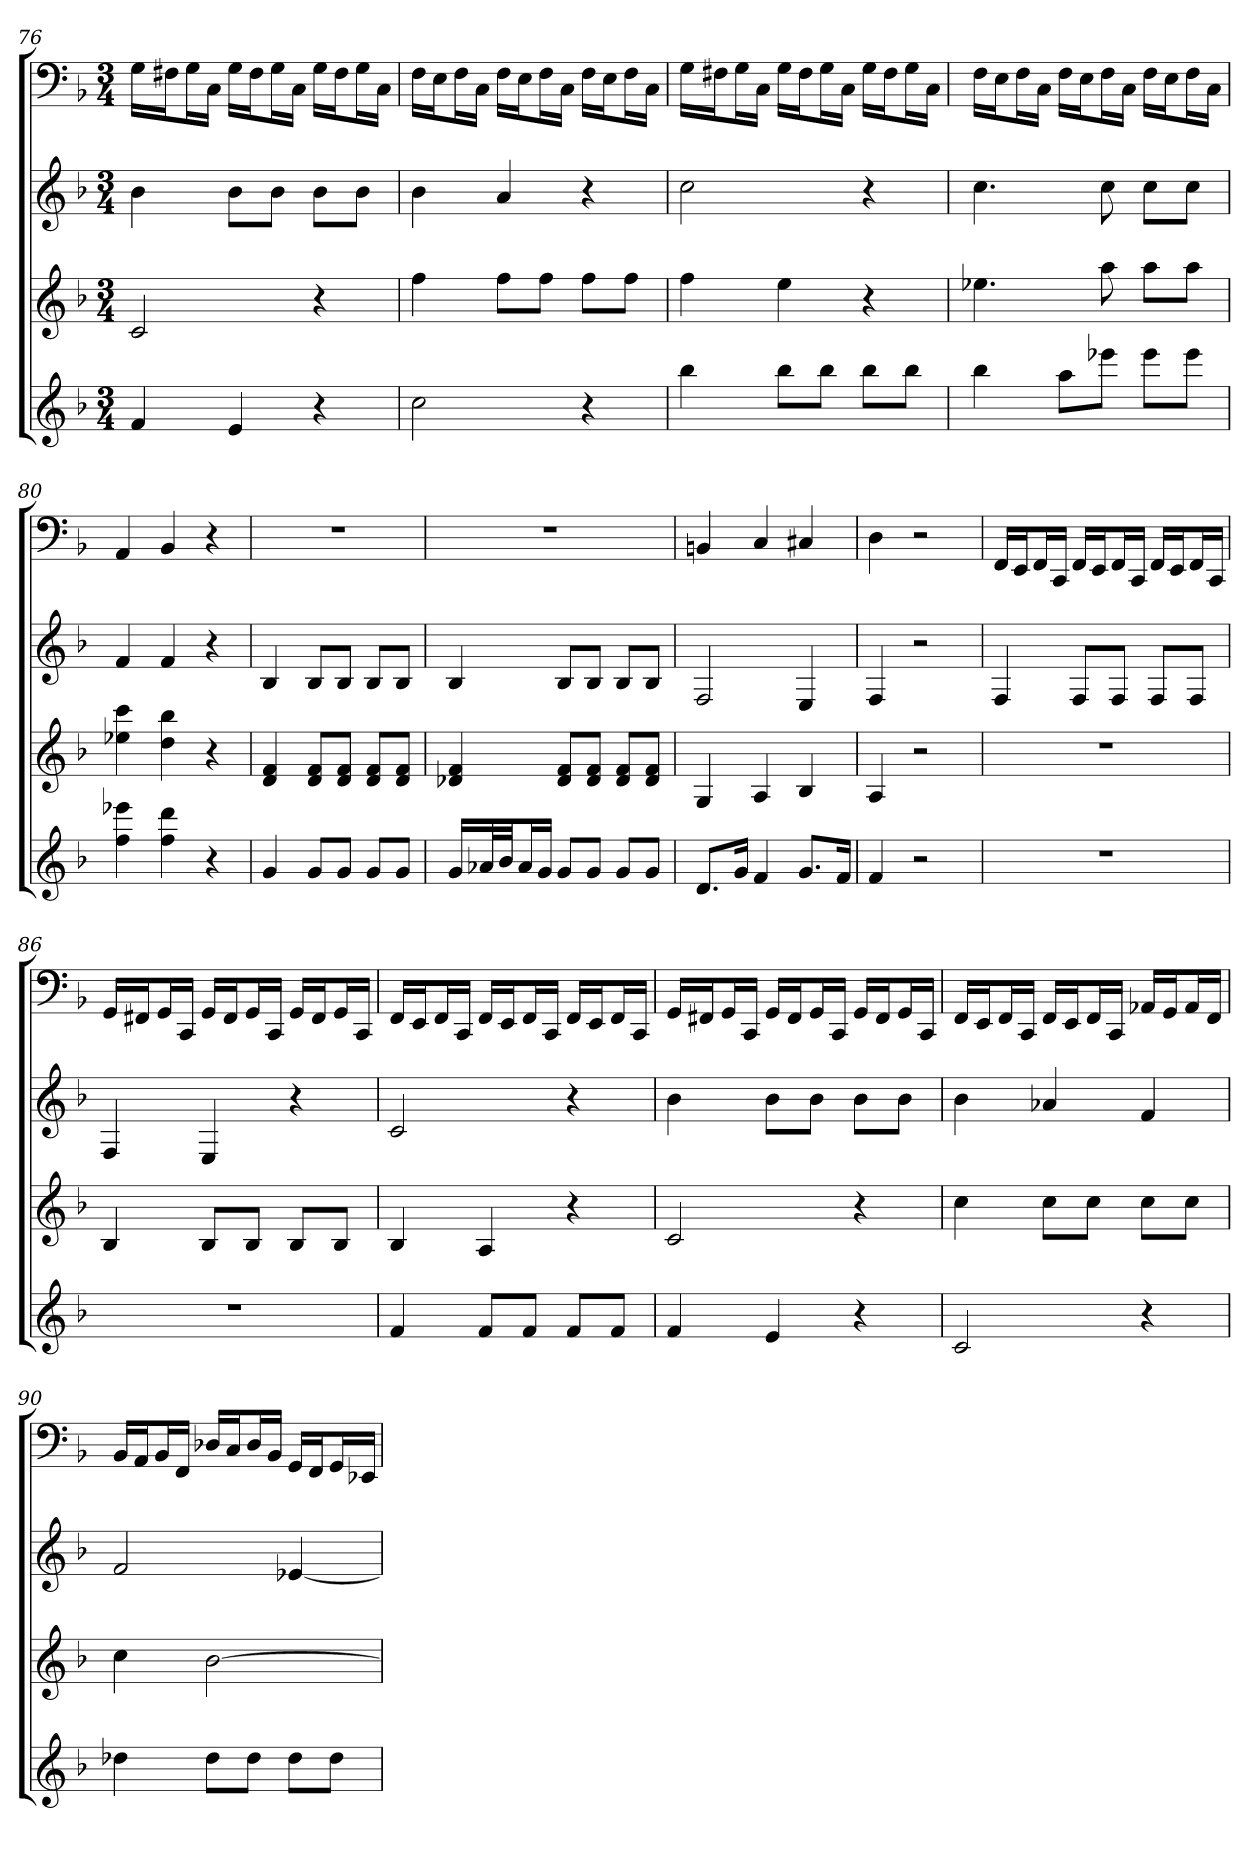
**kern	**kern	**kern	**kern
*part4	*part3	*part2	*part1
*staff4	*staff3	*staff2	*staff1
*k[b-]	*k[b-]	*k[b-]	*k[b-]
*F:	*F:	*F:	*F:
*M3/4	*M3/4	*M3/4	*M3/4
=76	=76	=76	=76
4f	2c	4b-	16GLL
.	.	.	16F#XJ
.	.	.	16GL
.	.	.	16CJJ
4e	.	8b-L	16GLL
.	.	.	16F#J
.	.	8b-J	16GL
.	.	.	16CJJ
4r	4r	8b-L	16GLL
.	.	.	16F#J
.	.	8b-J	16GL
.	.	.	16CJJ
=77	=77	=77	=77
2cc	4ff	4b-	16FLL
.	.	.	16EJ
.	.	.	16FL
.	.	.	16CJJ
.	8ffL	4a	16FLL
.	.	.	16EJ
.	8ffJ	.	16FL
.	.	.	16CJJ
4r	8ffL	4r	16FLL
.	.	.	16EJ
.	8ffJ	.	16FL
.	.	.	16CJJ
=78	=78	=78	=78
4bb-	4ff	2cc	16GLL
.	.	.	16F#XJ
.	.	.	16GL
.	.	.	16CJJ
8bb-L	4ee	.	16GLL
.	.	.	16F#J
8bb-J	.	.	16GL
.	.	.	16CJJ
8bb-L	4r	4r	16GLL
.	.	.	16F#J
8bb-J	.	.	16GL
.	.	.	16CJJ
=79	=79	=79	=79
4bb-	4.ee-X	4.cc	16FLL
.	.	.	16EJ
.	.	.	16FL
.	.	.	16CJJ
8aaL	.	.	16FLL
.	.	.	16EJ
8eee-XJ	8aa	8cc	16FL
.	.	.	16CJJ
8eee-L	8aaL	8ccL	16FLL
.	.	.	16EJ
8eee-J	8aaJ	8ccJ	16FL
.	.	.	16CJJ
=80	=80	=80	=80
4ff 4eee-X	4ee-X 4ccc	4f	4AA
4ff 4ddd	4dd 4bb-	4f	4BB-
4r	4r	4r	4r
=81	=81	=81	=81
4g	4d 4f	4B-	2.r
8gL	8d 8fL	8B-L	.
8gJ	8d 8fJ	8B-J	.
8gL	8d 8fL	8B-L	.
8gJ	8d 8fJ	8B-J	.
=82	=82	=82	=82
16gLL	4d-X 4f	4B-	2.r
32a-XL	.	.	.
32b-JJ	.	.	.
16a-L	.	.	.
16gJJ	.	.	.
8gL	8d- 8fL	8B-L	.
8gJ	8d- 8fJ	8B-J	.
8gL	8d- 8fL	8B-L	.
8gJ	8d- 8fJ	8B-J	.
=83	=83	=83	=83
8.dL	4G	2F	4BBn
16gJk	.	.	.
4f	4A	.	4C
8.gL	4B-	4E	4C#X
16fJk	.	.	.
=84	=84	=84	=84
4f	4A	4F	4D
2r	2r	2r	2r
=85	=85	=85	=85
2.r	2.r	4F	16FFLL
.	.	.	16EEJ
.	.	.	16FFL
.	.	.	16CCJJ
.	.	8FL	16FFLL
.	.	.	16EEJ
.	.	8FJ	16FFL
.	.	.	16CCJJ
.	.	8FL	16FFLL
.	.	.	16EEJ
.	.	8FJ	16FFL
.	.	.	16CCJJ
=86	=86	=86	=86
2.r	4B-	4F	16GGLL
.	.	.	16FF#XJ
.	.	.	16GGL
.	.	.	16CCJJ
.	8B-L	4E	16GGLL
.	.	.	16FF#J
.	8B-J	.	16GGL
.	.	.	16CCJJ
.	8B-L	4r	16GGLL
.	.	.	16FF#J
.	8B-J	.	16GGL
.	.	.	16CCJJ
=87	=87	=87	=87
4f	4B-	2c	16FFLL
.	.	.	16EEJ
.	.	.	16FFL
.	.	.	16CCJJ
8fL	4A	.	16FFLL
.	.	.	16EEJ
8fJ	.	.	16FFL
.	.	.	16CCJJ
8fL	4r	4r	16FFLL
.	.	.	16EEJ
8fJ	.	.	16FFL
.	.	.	16CCJJ
=88	=88	=88	=88
4f	2c	4b-	16GGLL
.	.	.	16FF#XJ
.	.	.	16GGL
.	.	.	16CCJJ
4e	.	8b-L	16GGLL
.	.	.	16FF#J
.	.	8b-J	16GGL
.	.	.	16CCJJ
4r	4r	8b-L	16GGLL
.	.	.	16FF#J
.	.	8b-J	16GGL
.	.	.	16CCJJ
=89	=89	=89	=89
2c	4cc	4b-	16FFLL
.	.	.	16EEJ
.	.	.	16FFL
.	.	.	16CCJJ
.	8ccL	4a-X	16FFLL
.	.	.	16EEJ
.	8ccJ	.	16FFL
.	.	.	16CCJJ
4r	8ccL	4f	16AA-XLL
.	.	.	16GGJ
.	8ccJ	.	16AA-L
.	.	.	16FFJJ
=90	=90	=90	=90
4dd-X	4cc	2f	16BB-LL
.	.	.	16AAJ
.	.	.	16BB-L
.	.	.	16FFJJ
8dd-L	[2b-	.	16D-XLL
.	.	.	16CJ
8dd-J	.	.	16D-L
.	.	.	16BB-JJ
8dd-L	.	[4e-X	16GGLL
.	.	.	16FFJ
8dd-J	.	.	16GGL
.	.	.	16EE-XJJ
=	=	=	=
*-	*-	*-	*-
